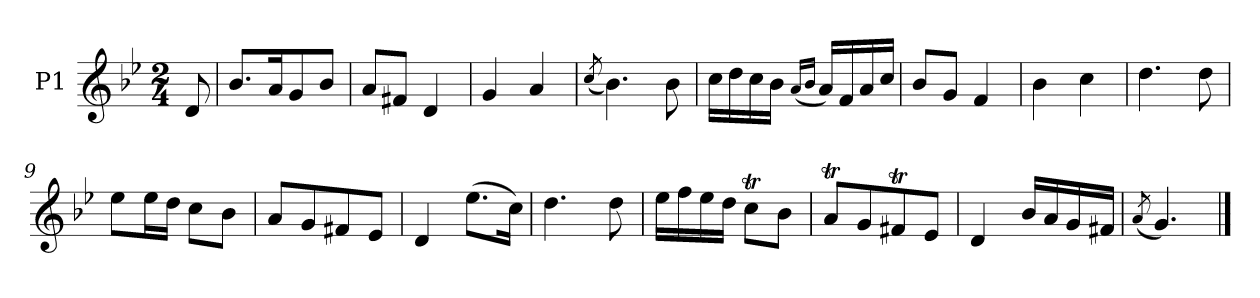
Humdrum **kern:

**kern
*part1
*staff1
*I"P1
*clefG2
*k[b-e-]
*g:
*M2/4
=
8d
=1
8.b-L
16aK
8g
8b-J
=2
8aL
8f#XJ
4d
=3
4g
4a
=4
(8qcc/
4.b-)
8b-
=5
16ccLL
16dd
16cc
16b-JJ
(16qqa/LL
16qqb-/JJ
16aLL)
16f
16a
16ccJJ
=6
8b-L
8gJ
4f
=7
4b-
4cc
=8
4.dd
8dd
=9
8ee-L
16ee-L
16ddJJ
8ccL
8b-J
=10
8aL
8g
8f#X
8e-J
=11
4d
(8.ee-L
16ccJk)
=12
4.dd
8dd
=13
16ee-LL
16ff
16ee-
16ddJJ
8ccTL
8b-J
=14
8atL
8g
8f#Xt
8e-J
=15
4d
16b-LL
16a
16g
16f#XJJ
=16
(8qa/
4.g)
==
*-
